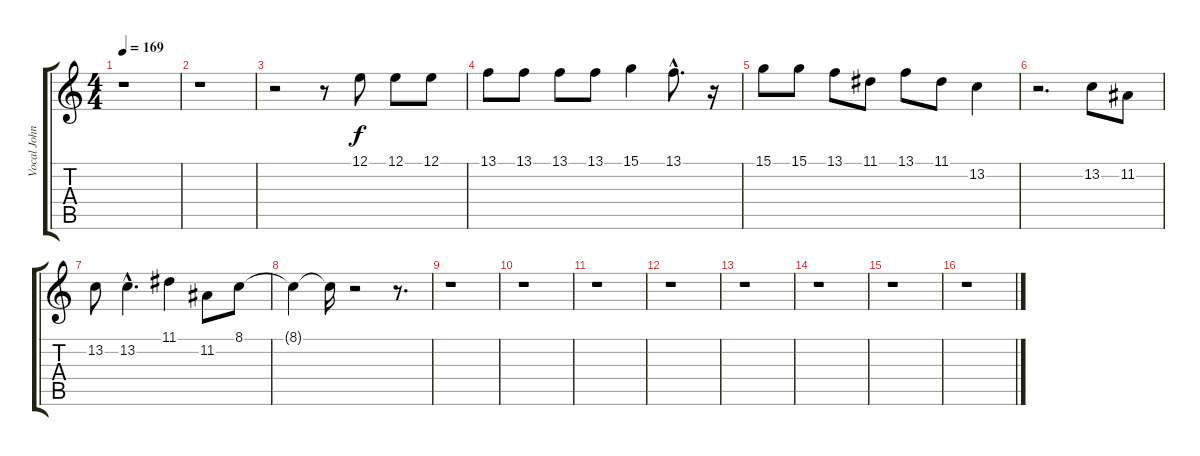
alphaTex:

\track ("Vocal John" "Vocal John") {instrument frenchhorn}
\staff {score tabs}
\tuning (E4 B3 G3 D3 A2 E2) {hide}
\ts (4 4)
\tempo 169
\clef g2
\ks c
r.1{dy f} |
r.1 |
r.2 r.8 12.1.8 12.1.8 12.1.8 |
13.1.8 13.1.8 13.1.8 13.1.8 15.1.4 13.1{hac}.8{d} r.16 |
15.1.8 15.1.8 13.1.8 11.1.8 13.1.8 11.1.8 13.2.4 |
r.2{d} 13.2.8 11.2.8 |
13.2.8 13.2{hac}.4{d} 11.1.4 11.2.8 8.1.8 |
8.1{t}.4 8.1{t}.16 r.2 r.8{d} |
r.1 |
r.1 |
r.1 |
r.1 |
r.1 |
r.1 |
r.1 |
r.1
